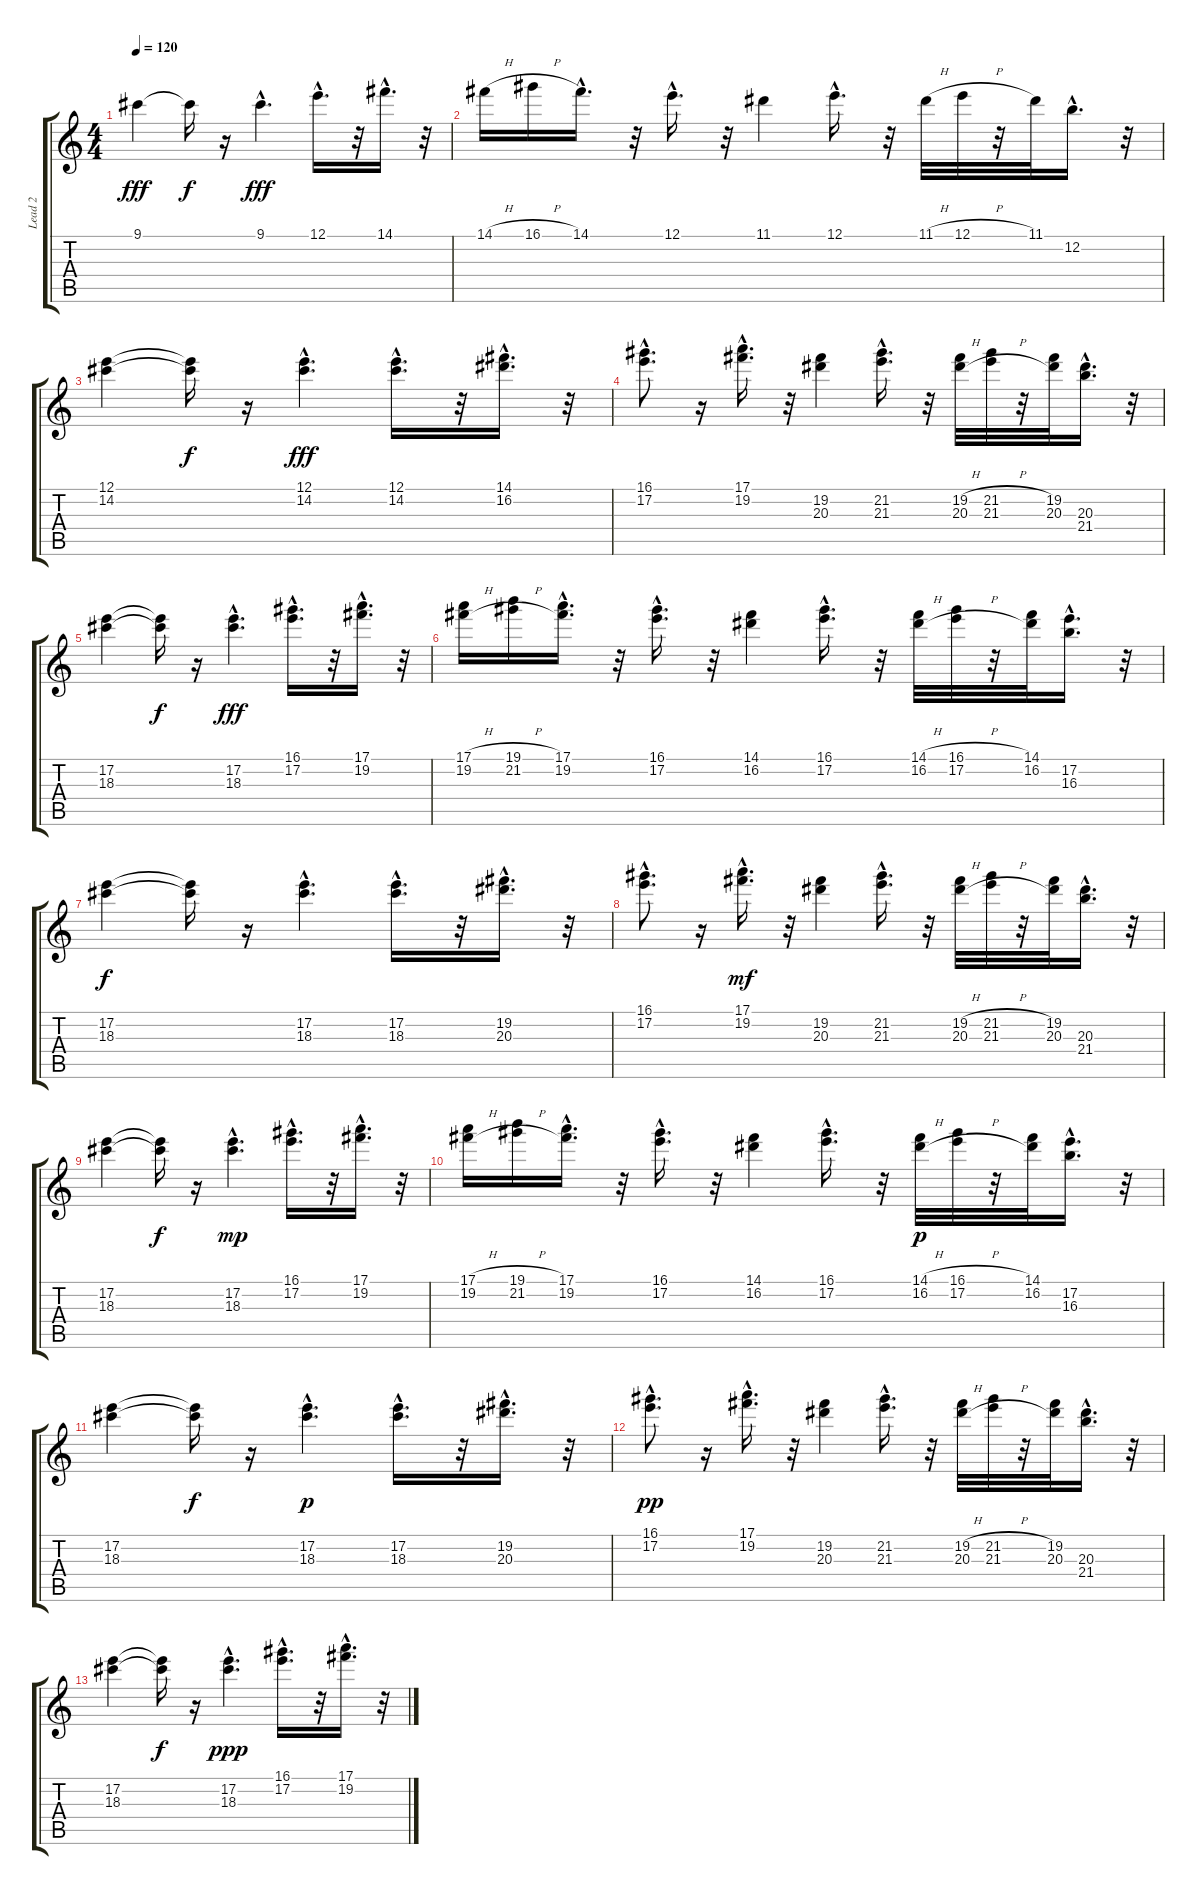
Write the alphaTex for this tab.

\track ("Lead 2" "Lead 2") {instrument distortionguitar}
\staff {score tabs}
\tuning (E4 B3 G3 D3 A2 E2) {hide}
\ts (4 4)
\tempo 120
\clef g2
\ks c
9.1.4{dy fff} 9.1{t}.16{dy f} r.16 9.1{hac}.4{d dy fff} 12.1{hac}.16{d} r.32 14.1{hac}.16{d} r.32 |
14.1{h}.16 16.1{h}.16 14.1{hac}.16{d} r.32 12.1{hac}.16{d} r.32 11.1.4 12.1{hac}.16{d} r.32 11.1{h}.32 12.1{h}.32 r.32 11.1.32 12.2{hac}.16{d} r.32 |
(12.1 14.2).4 (12.1{t} 14.2{t}).16{dy f} r.16 (12.1{hac} 14.2{hac}).4{d dy fff} (12.1{hac} 14.2{hac}).16{d} r.32 (14.1{hac} 16.2{hac}).16{d} r.32 |
(16.1{hac} 17.2{hac}).8{d} r.16 (17.1{hac} 19.2{hac}).16{d} r.32 (19.2 20.3).4 (21.2{hac} 21.3{hac}).16{d} r.32 (19.2{h} 20.3{h}).32 (21.2{h} 21.3{h}).32 r.32 (19.2 20.3).32 (20.3{hac} 21.4{hac}).16{d} r.32 |
(17.2 18.3).4 (17.2{t} 18.3{t}).16{dy f} r.16 (17.2{hac} 18.3{hac}).4{d dy fff} (16.1{hac} 17.2{hac}).16{d} r.32 (17.1{hac} 19.2{hac}).16{d} r.32 |
(17.1{h} 19.2{h}).16 (19.1{h} 21.2{h}).16 (17.1{hac} 19.2{hac}).16{d} r.32 (16.1{hac} 17.2{hac}).16{d} r.32 (14.1 16.2).4 (16.1{hac} 17.2{hac}).16{d} r.32 (14.1{h} 16.2{h}).32 (16.1{h} 17.2{h}).32 r.32 (14.1 16.2).32 (17.2{hac} 16.3{hac}).16{d} r.32 |
(17.2 18.3).4{dy f} (17.2{t} 18.3{t}).16 r.16 (17.2{hac} 18.3{hac}).4{d} (17.2{hac} 18.3{hac}).16{d} r.32 (19.2{hac} 20.3{hac}).16{d} r.32 |
(16.1{hac} 17.2{hac}).8{d} r.16 (17.1{hac} 19.2{hac}).16{d dy mf} r.32 (19.2 20.3).4 (21.2{hac} 21.3{hac}).16{d} r.32 (19.2{h} 20.3{h}).32 (21.2{h} 21.3{h}).32 r.32 (19.2 20.3).32 (20.3{hac} 21.4{hac}).16{d} r.32 |
(17.2 18.3).4 (17.2{t} 18.3{t}).16{dy f} r.16 (17.2{hac} 18.3{hac}).4{d dy mp} (16.1{hac} 17.2{hac}).16{d} r.32 (17.1{hac} 19.2{hac}).16{d} r.32 |
(17.1{h} 19.2{h}).16 (19.1{h} 21.2{h}).16 (17.1{hac} 19.2{hac}).16{d} r.32 (16.1{hac} 17.2{hac}).16{d} r.32 (14.1 16.2).4 (16.1{hac} 17.2{hac}).16{d} r.32 (14.1{h} 16.2{h}).32{dy p} (16.1{h} 17.2{h}).32 r.32 (14.1 16.2).32 (17.2{hac} 16.3{hac}).16{d} r.32 |
(17.2 18.3).4 (17.2{t} 18.3{t}).16{dy f} r.16 (17.2{hac} 18.3{hac}).4{d dy p} (17.2{hac} 18.3{hac}).16{d} r.32 (19.2{hac} 20.3{hac}).16{d} r.32 |
(16.1{hac} 17.2{hac}).8{d dy pp} r.16 (17.1{hac} 19.2{hac}).16{d} r.32 (19.2 20.3).4 (21.2{hac} 21.3{hac}).16{d} r.32 (19.2{h} 20.3{h}).32 (21.2{h} 21.3{h}).32 r.32 (19.2 20.3).32 (20.3{hac} 21.4{hac}).16{d} r.32 |
(17.2 18.3).4 (17.2{t} 18.3{t}).16{dy f} r.16 (17.2{hac} 18.3{hac}).4{d dy ppp} (16.1{hac} 17.2{hac}).16{d} r.32 (17.1{hac} 19.2{hac}).16{d} r.32
